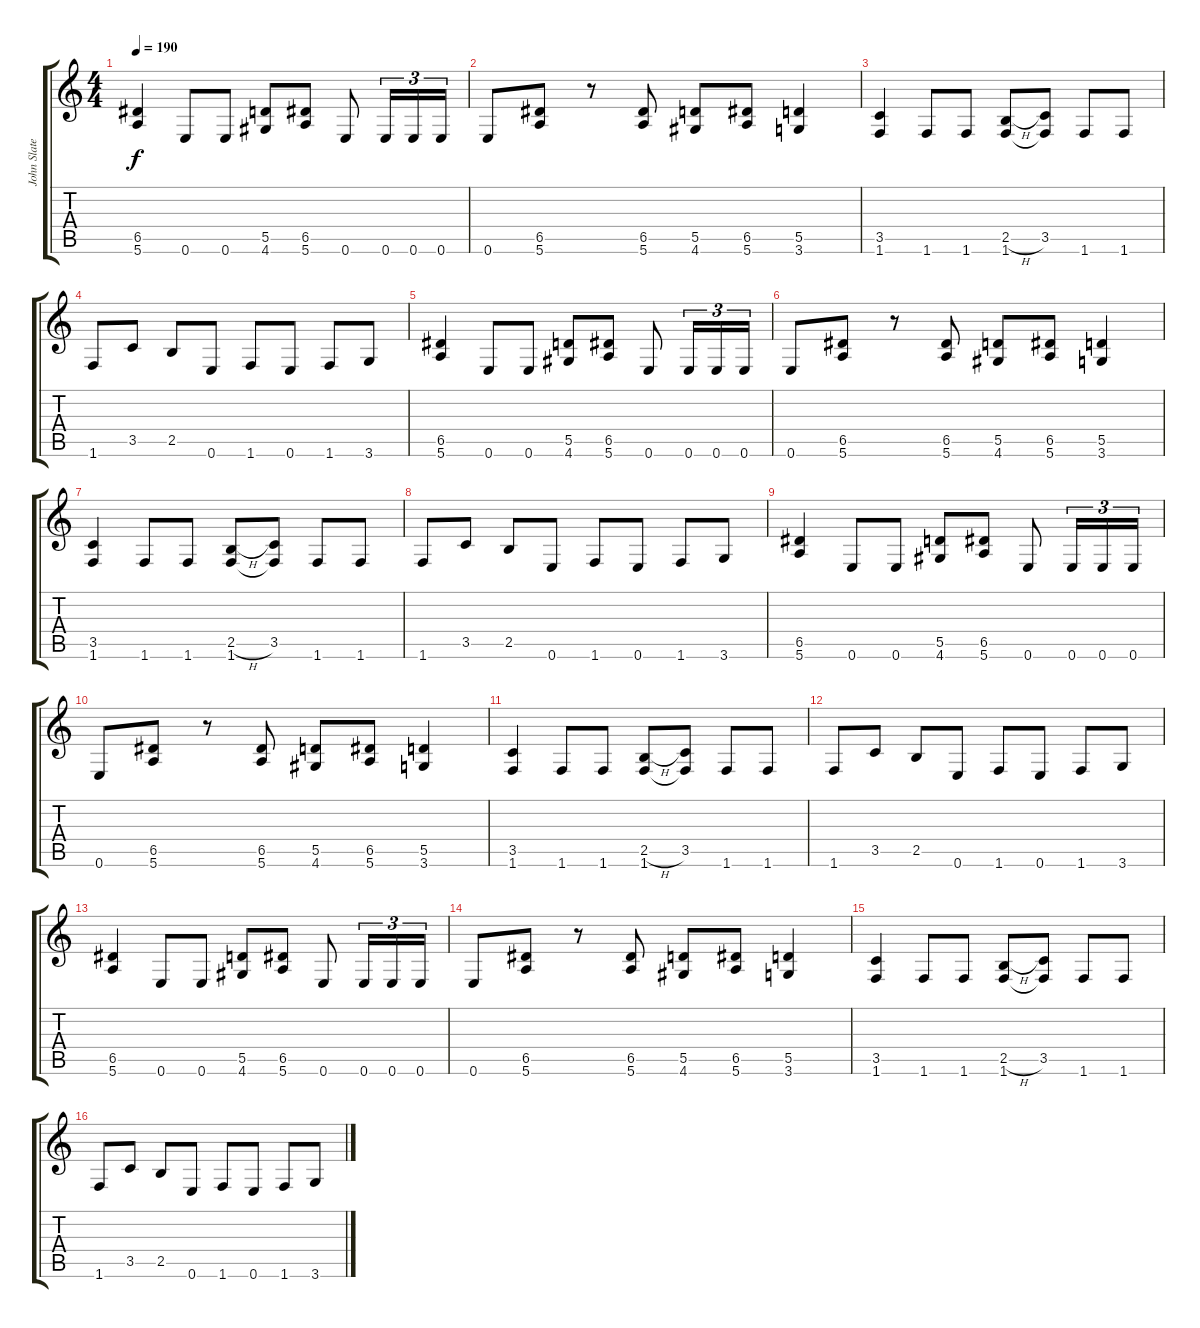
\track ("John Slater" "John Slate") {instrument distortionguitar}
\staff {score tabs}
\tuning (E4 B3 G3 D3 A2 E2) {hide}
\ts (4 4)
\tempo 190
\clef g2
\ks c
(6.5 5.6).4{dy f} 0.6.8 0.6.8 (5.5 4.6).8 (6.5 5.6).8 0.6.8 0.6.16{tu (3 2)} 0.6.16{tu (3 2)} 0.6.16{tu (3 2)} |
0.6.8 (6.5 5.6).8 r.8 (6.5 5.6).8 (5.5 4.6).8 (6.5 5.6).8 (5.5 3.6).4 |
(3.5 1.6).4 1.6.8 1.6.8 (2.5{h} 1.6).8 (3.5 1.6{t}).8 1.6.8 1.6.8 |
1.6.8 3.5.8 2.5.8 0.6.8 1.6.8 0.6.8 1.6.8 3.6.8 |
(6.5 5.6).4 0.6.8 0.6.8 (5.5 4.6).8 (6.5 5.6).8 0.6.8 0.6.16{tu (3 2)} 0.6.16{tu (3 2)} 0.6.16{tu (3 2)} |
0.6.8 (6.5 5.6).8 r.8 (6.5 5.6).8 (5.5 4.6).8 (6.5 5.6).8 (5.5 3.6).4 |
(3.5 1.6).4 1.6.8 1.6.8 (2.5{h} 1.6).8 (3.5 1.6{t}).8 1.6.8 1.6.8 |
1.6.8 3.5.8 2.5.8 0.6.8 1.6.8 0.6.8 1.6.8 3.6.8 |
(6.5 5.6).4 0.6.8 0.6.8 (5.5 4.6).8 (6.5 5.6).8 0.6.8 0.6.16{tu (3 2)} 0.6.16{tu (3 2)} 0.6.16{tu (3 2)} |
0.6.8 (6.5 5.6).8 r.8 (6.5 5.6).8 (5.5 4.6).8 (6.5 5.6).8 (5.5 3.6).4 |
(3.5 1.6).4 1.6.8 1.6.8 (2.5{h} 1.6).8 (3.5 1.6{t}).8 1.6.8 1.6.8 |
1.6.8 3.5.8 2.5.8 0.6.8 1.6.8 0.6.8 1.6.8 3.6.8 |
(6.5 5.6).4 0.6.8 0.6.8 (5.5 4.6).8 (6.5 5.6).8 0.6.8 0.6.16{tu (3 2)} 0.6.16{tu (3 2)} 0.6.16{tu (3 2)} |
0.6.8 (6.5 5.6).8 r.8 (6.5 5.6).8 (5.5 4.6).8 (6.5 5.6).8 (5.5 3.6).4 |
(3.5 1.6).4 1.6.8 1.6.8 (2.5{h} 1.6).8 (3.5 1.6{t}).8 1.6.8 1.6.8 |
1.6.8 3.5.8 2.5.8 0.6.8 1.6.8 0.6.8 1.6.8 3.6.8
